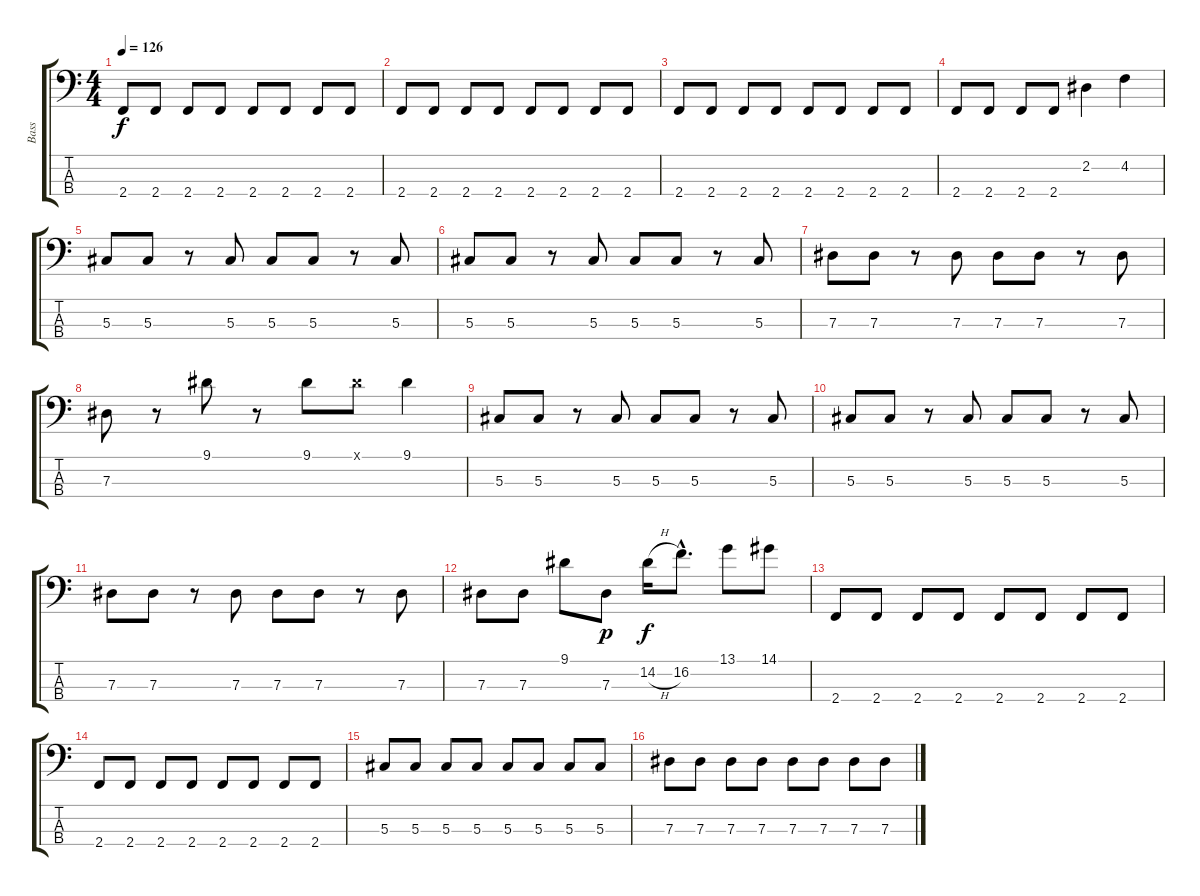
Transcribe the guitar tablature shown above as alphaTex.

\track ("Bass" "Bass") {instrument electricbasspick}
\staff {score tabs}
\tuning (Gb2 Db2 Ab1 Eb1) {hide}
\ts (4 4)
\tempo 126
\clef f4
\ks c
2.4.8{dy f} 2.4.8 2.4.8 2.4.8 2.4.8 2.4.8 2.4.8 2.4.8 |
2.4.8 2.4.8 2.4.8 2.4.8 2.4.8 2.4.8 2.4.8 2.4.8 |
2.4.8 2.4.8 2.4.8 2.4.8 2.4.8 2.4.8 2.4.8 2.4.8 |
2.4.8 2.4.8 2.4.8 2.4.8 2.2.4 4.2.4 |
5.3.8 5.3.8 r.8 5.3.8 5.3.8 5.3.8 r.8 5.3.8 |
5.3.8 5.3.8 r.8 5.3.8 5.3.8 5.3.8 r.8 5.3.8 |
7.3.8 7.3.8 r.8 7.3.8 7.3.8 7.3.8 r.8 7.3.8 |
7.3.8 r.8 9.1.8 r.8 9.1.8 9.1{x}.8 9.1.4 |
5.3.8 5.3.8 r.8 5.3.8 5.3.8 5.3.8 r.8 5.3.8 |
5.3.8 5.3.8 r.8 5.3.8 5.3.8 5.3.8 r.8 5.3.8 |
7.3.8 7.3.8 r.8 7.3.8 7.3.8 7.3.8 r.8 7.3.8 |
7.3.8 7.3.8 9.1.8 7.3.8{dy p} 14.2{h}.16{dy f} 16.2{hac}.8{d} 13.1.8 14.1.8 |
2.4.8 2.4.8 2.4.8 2.4.8 2.4.8 2.4.8 2.4.8 2.4.8 |
2.4.8 2.4.8 2.4.8 2.4.8 2.4.8 2.4.8 2.4.8 2.4.8 |
5.3.8 5.3.8 5.3.8 5.3.8 5.3.8 5.3.8 5.3.8 5.3.8 |
7.3.8 7.3.8 7.3.8 7.3.8 7.3.8 7.3.8 7.3.8 7.3.8
